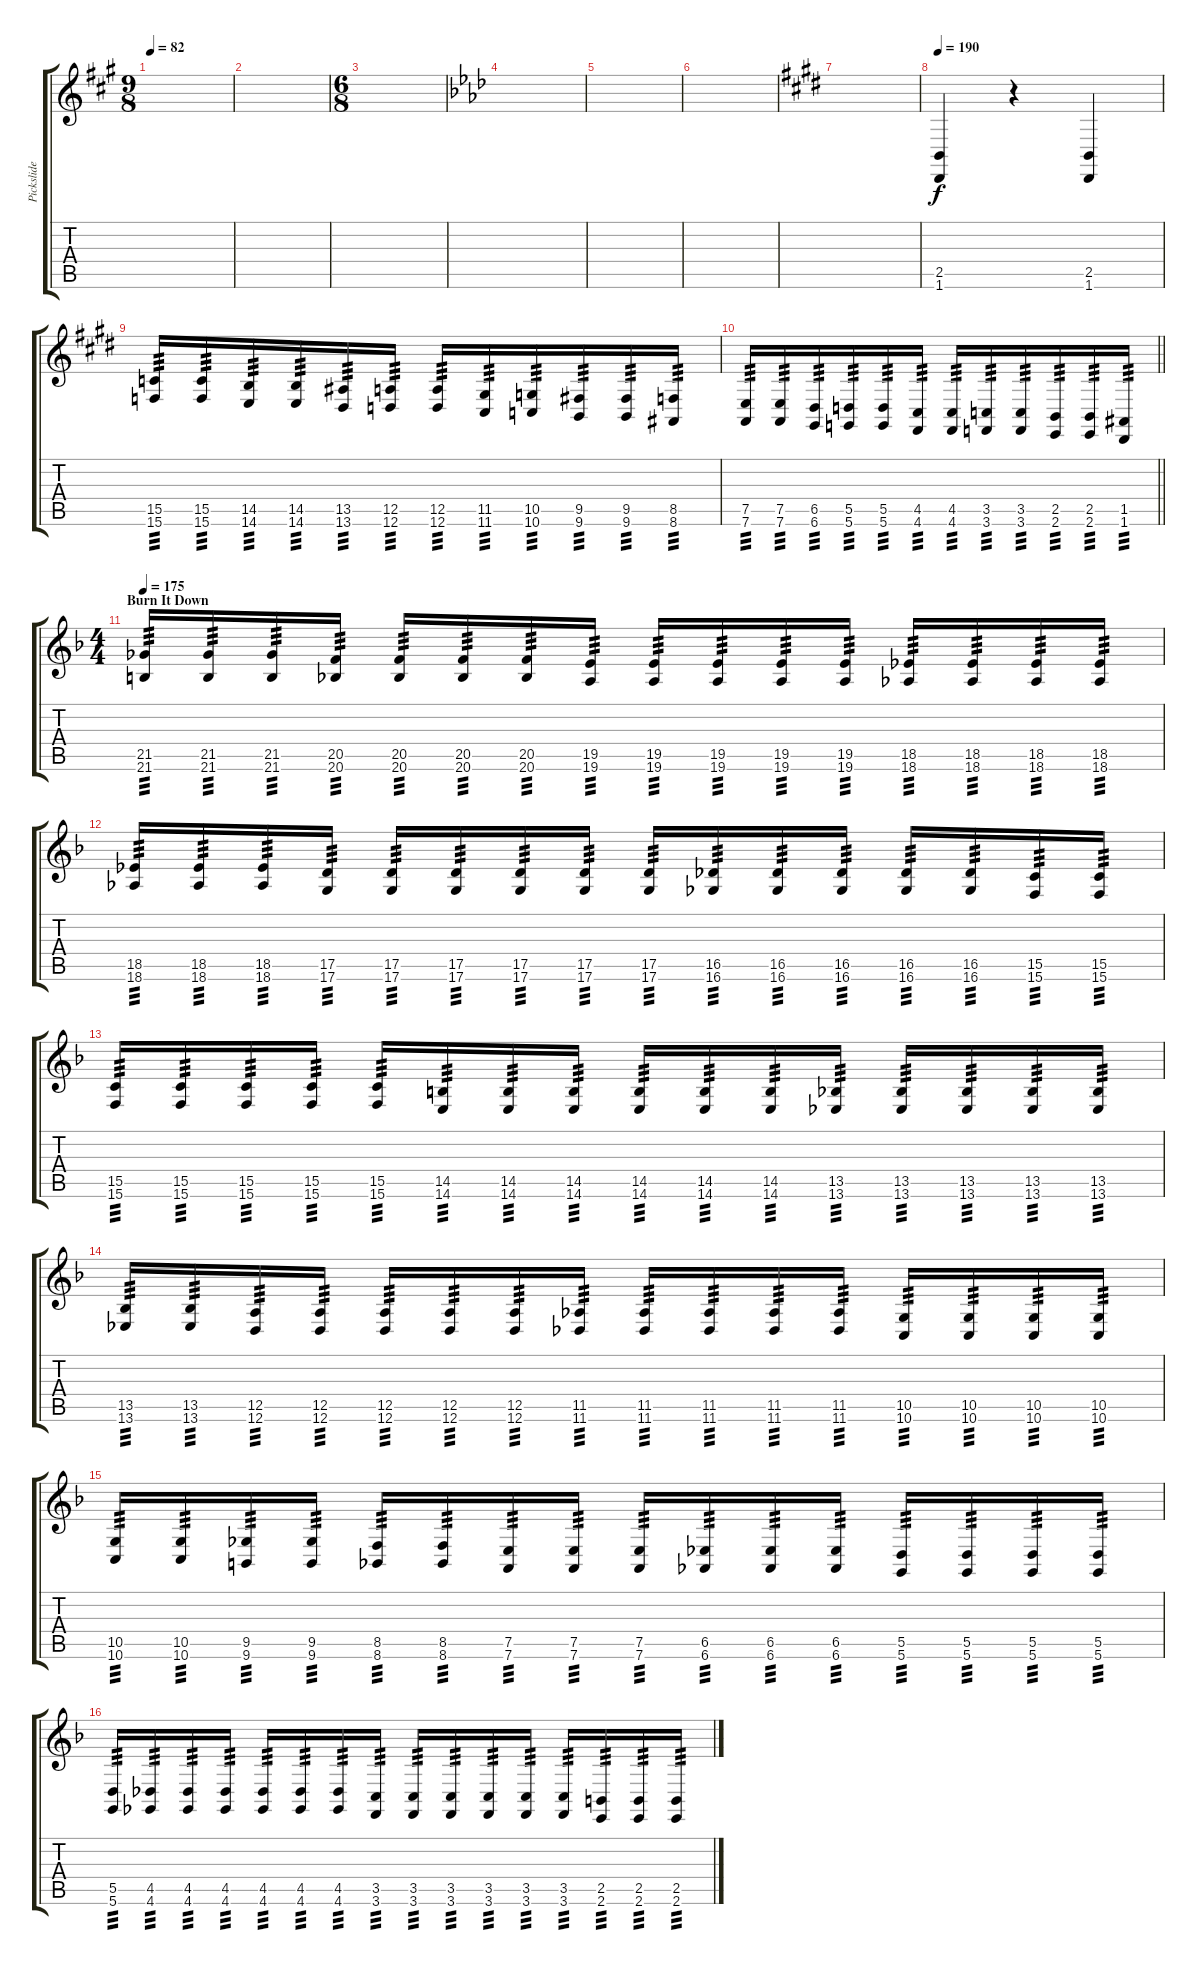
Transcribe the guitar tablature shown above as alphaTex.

\track ("Pickslide" "Pickslide") {instrument guitarfretnoise}
\staff {score tabs}
\tuning (E4 B3 G3 D3 A2 D2) {hide}
\ts (9 8)
\tempo 82
\clef g2
\ks a
|
|
\ts (6 8)
|
\ks ab
|
|
|
\ks e
|
\tempo 190
(2.5 1.6).4{dy f} r.4 (2.5 1.6).4 |
(15.5 15.6).16{tp 3} (15.5 15.6).16{tp 3} (14.5 14.6).16{tp 3} (14.5 14.6).16{tp 3} (13.5 13.6).16{tp 3} (12.5 12.6).16{tp 3} (12.5 12.6).16{tp 3} (11.5 11.6).16{tp 3} (10.5 10.6).16{tp 3} (9.5 9.6).16{tp 3} (9.5 9.6).16{tp 3} (8.5 8.6).16{tp 3} |
\barLineRight lightlight
(7.5 7.6).16{tp 3} (7.5 7.6).16{tp 3} (6.5 6.6).16{tp 3} (5.5 5.6).16{tp 3} (5.5 5.6).16{tp 3} (4.5 4.6).16{tp 3} (4.5 4.6).16{tp 3} (3.5 3.6).16{tp 3} (3.5 3.6).16{tp 3} (2.5 2.6).16{tp 3} (2.5 2.6).16{tp 3} (1.5 1.6).16{tp 3} |
\ts (4 4)
\section ("" "Burn It Down")
\tempo 175
\ks f
(21.5 21.6).16{tp 3} (21.5 21.6).16{tp 3} (21.5 21.6).16{tp 3} (20.5 20.6).16{tp 3} (20.5 20.6).16{tp 3} (20.5 20.6).16{tp 3} (20.5 20.6).16{tp 3} (19.5 19.6).16{tp 3} (19.5 19.6).16{tp 3} (19.5 19.6).16{tp 3} (19.5 19.6).16{tp 3} (19.5 19.6).16{tp 3} (18.5 18.6).16{tp 3} (18.5 18.6).16{tp 3} (18.5 18.6).16{tp 3} (18.5 18.6).16{tp 3} |
(18.5 18.6).16{tp 3} (18.5 18.6).16{tp 3} (18.5 18.6).16{tp 3} (17.5 17.6).16{tp 3} (17.5 17.6).16{tp 3} (17.5 17.6).16{tp 3} (17.5 17.6).16{tp 3} (17.5 17.6).16{tp 3} (17.5 17.6).16{tp 3} (16.5 16.6).16{tp 3} (16.5 16.6).16{tp 3} (16.5 16.6).16{tp 3} (16.5 16.6).16{tp 3} (16.5 16.6).16{tp 3} (15.5 15.6).16{tp 3} (15.5 15.6).16{tp 3} |
(15.5 15.6).16{tp 3} (15.5 15.6).16{tp 3} (15.5 15.6).16{tp 3} (15.5 15.6).16{tp 3} (15.5 15.6).16{tp 3} (14.5 14.6).16{tp 3} (14.5 14.6).16{tp 3} (14.5 14.6).16{tp 3} (14.5 14.6).16{tp 3} (14.5 14.6).16{tp 3} (14.5 14.6).16{tp 3} (13.5 13.6).16{tp 3} (13.5 13.6).16{tp 3} (13.5 13.6).16{tp 3} (13.5 13.6).16{tp 3} (13.5 13.6).16{tp 3} |
(13.5 13.6).16{tp 3} (13.5 13.6).16{tp 3} (12.5 12.6).16{tp 3} (12.5 12.6).16{tp 3} (12.5 12.6).16{tp 3} (12.5 12.6).16{tp 3} (12.5 12.6).16{tp 3} (11.5 11.6).16{tp 3} (11.5 11.6).16{tp 3} (11.5 11.6).16{tp 3} (11.5 11.6).16{tp 3} (11.5 11.6).16{tp 3} (10.5 10.6).16{tp 3} (10.5 10.6).16{tp 3} (10.5 10.6).16{tp 3} (10.5 10.6).16{tp 3} |
(10.5 10.6).16{tp 3} (10.5 10.6).16{tp 3} (9.5 9.6).16{tp 3} (9.5 9.6).16{tp 3} (8.5 8.6).16{tp 3} (8.5 8.6).16{tp 3} (7.5 7.6).16{tp 3} (7.5 7.6).16{tp 3} (7.5 7.6).16{tp 3} (6.5 6.6).16{tp 3} (6.5 6.6).16{tp 3} (6.5 6.6).16{tp 3} (5.5 5.6).16{tp 3} (5.5 5.6).16{tp 3} (5.5 5.6).16{tp 3} (5.5 5.6).16{tp 3} |
(5.5 5.6).16{tp 3} (4.5 4.6).16{tp 3} (4.5 4.6).16{tp 3} (4.5 4.6).16{tp 3} (4.5 4.6).16{tp 3} (4.5 4.6).16{tp 3} (4.5 4.6).16{tp 3} (3.5 3.6).16{tp 3} (3.5 3.6).16{tp 3} (3.5 3.6).16{tp 3} (3.5 3.6).16{tp 3} (3.5 3.6).16{tp 3} (3.5 3.6).16{tp 3} (2.5 2.6).16{tp 3} (2.5 2.6).16{tp 3} (2.5 2.6).16{tp 3}
